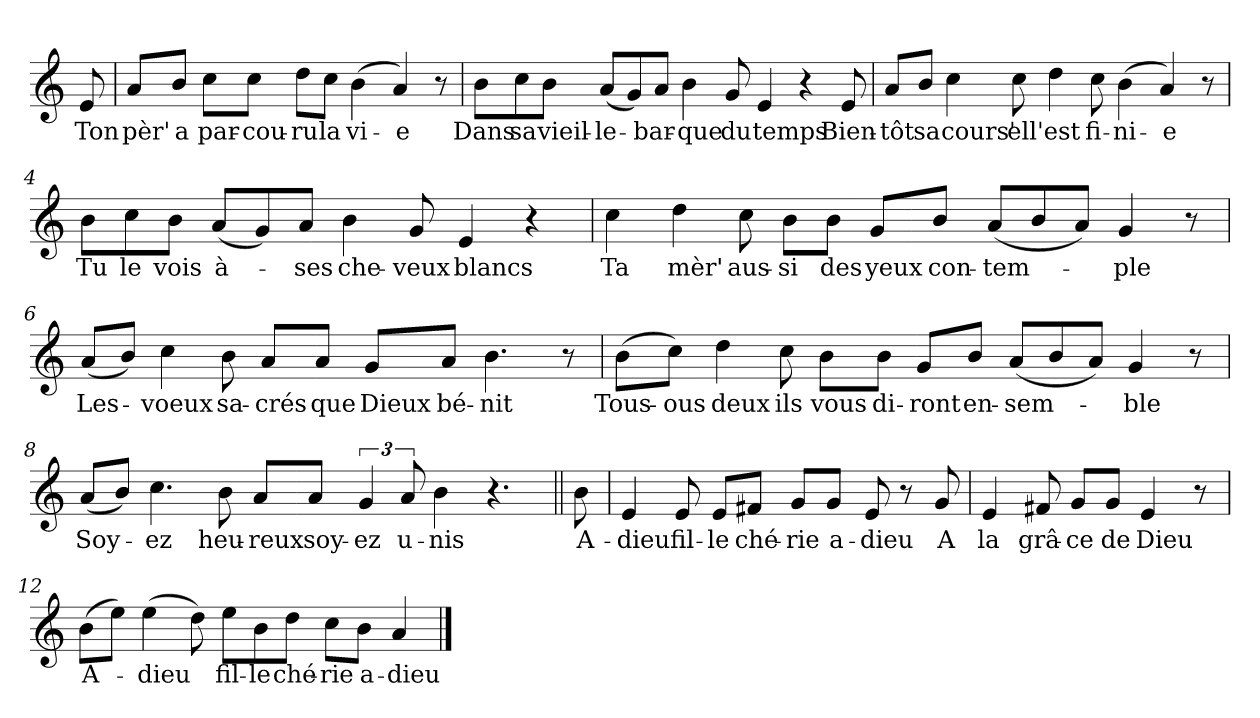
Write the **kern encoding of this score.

**kern	**text
*part1	*part1
*staff1	*staff1
*clefG2	*
*k[]	*
*C:	*
=	=
!	!LO:LY:b
8e/	Ton
=1	=1
!	!LO:LY:b
8a/L	pèr'
!	!LO:LY:b
8b/J	a
!	!LO:LY:b
8cc\L	par-
!	!LO:LY:b
8cc\J	-cou-
!	!LO:LY:b
8dd\L	-ru
!	!LO:LY:b
8cc\J	la
!	!LO:LY:b
(>4b\	vi-
!	!LO:LY:b
4a/)	-e
8r	.
=2	=2
!	!LO:LY:b
8b\L	Dans
!	!LO:LY:b
8cc\	sa
!	!LO:LY:b
8b\J	vieil-
!	!LO:LY:b
(<8a/L	-le-
8g/)	.
!	!LO:LY:b
8a/J	-bar-
!	!LO:LY:b
4b\	-que
!	!LO:LY:b
8g/	du
!	!LO:LY:b
4e/	temps
4r	.
!	!LO:LY:b
8e/	Bien-
!!LO:LB:g=z
=3	=3
!	!LO:LY:b
8a/L	-tôt
!	!LO:LY:b
8b/J	sa
!	!LO:LY:b
4cc\	cours'
!	!LO:LY:b
8cc\	ell'
!	!LO:LY:b
4dd\	est
!	!LO:LY:b
8cc\	fi-
!	!LO:LY:b
(>4b\	-ni-
!	!LO:LY:b
4a/)	-e
8r	.
=4	=4
!	!LO:LY:b
8b\L	Tu
!	!LO:LY:b
8cc\	le
!	!LO:LY:b
8b\J	vois
!	!LO:LY:b
(<8a/L	à-
8g/)	.
!	!LO:LY:b
8a/J	-ses
!	!LO:LY:b
4b\	che-
!	!LO:LY:b
8g/	-veux
!	!LO:LY:b
4e/	blancs
4r	.
!!LO:LB:g=z
=5	=5
!	!LO:LY:b
4cc\	Ta
!	!LO:LY:b
4dd\	mèr'
!	!LO:LY:b
8cc\	aus-
!	!LO:LY:b
8b\L	-si
!	!LO:LY:b
8b\J	des
!	!LO:LY:b
8g/L	yeux
!	!LO:LY:b
8b/J	con-
!	!LO:LY:b
(<8a/L	-tem-
8b/	.
8a/J)	.
!	!LO:LY:b
4g/	-ple
8r	.
=6	=6
!	!LO:LY:b
(<8a/L	Les-
8b/J)	.
!	!LO:LY:b
4cc\	-voeux
!	!LO:LY:b
8b\	sa-
!	!LO:LY:b
8a/L	-crés
!	!LO:LY:b
8a/J	que
!	!LO:LY:b
8g/L	Dieux
!	!LO:LY:b
8a/J	bé-
!	!LO:LY:b
4.b\	-nit
8r	.
!!LO:LB:g=z
=7	=7
!	!LO:LY:b
(>8b\L	Tous-
!	!LO:LY:b
8cc\J)	-ous
!	!LO:LY:b
4dd\	deux
!	!LO:LY:b
8cc\	ils
!	!LO:LY:b
8b\L	vous
!	!LO:LY:b
8b\J	di-
!	!LO:LY:b
8g/L	-ront
!	!LO:LY:b
8b/J	en-
!	!LO:LY:b
(<8a/L	-sem-
8b/	.
8a/J)	.
!	!LO:LY:b
4g/	-ble
8r	.
=8	=8
!	!LO:LY:b
(<8a/L	Soy-
8b/J)	.
!	!LO:LY:b
4.cc\	-ez
!	!LO:LY:b
8b\	heu-
!	!LO:LY:b
8a/L	-reux
!	!LO:LY:b
8a/J	soy-
!	!LO:LY:b
6g/	-ez
!	!LO:LY:b
12a/	u-
!	!LO:LY:b
4b\	-nis
4.r	.
!!LO:LB:g=z
=9||	=9||
!	!LO:LY:b
8b\	A-
=10	=10
!	!LO:LY:b
4e/	-dieu
!	!LO:LY:b
8e/	fil-
!	!LO:LY:b
8e/L	-le
!	!LO:LY:b
8f#X/J	ché-
!	!LO:LY:b
8g/L	-rie
!	!LO:LY:b
8g/J	a-
!	!LO:LY:b
8e/	-dieu
8r	.
!	!LO:LY:b
8g/	A
=11	=11
!	!LO:LY:b
4e/	la
!	!LO:LY:b
8f#X/	grâ-
!	!LO:LY:b
8g/L	-ce
!	!LO:LY:b
8g/J	de
!	!LO:LY:b
4e/	Dieu
8r	.
!!LO:LB:g=z
=12	=12
!	!LO:LY:b
(>8b\L	A-
8ee\J)	.
!	!LO:LY:b
(>4ee\	-dieu
8dd\)	.
!	!LO:LY:b
8ee\L	fil-
!	!LO:LY:b
8b\	-le
!	!LO:LY:b
8dd\J	ché-
!	!LO:LY:b
8cc\L	-rie
!	!LO:LY:b
8b\J	a-
!	!LO:LY:b
4a/	-dieu
==	==
*-	*-
